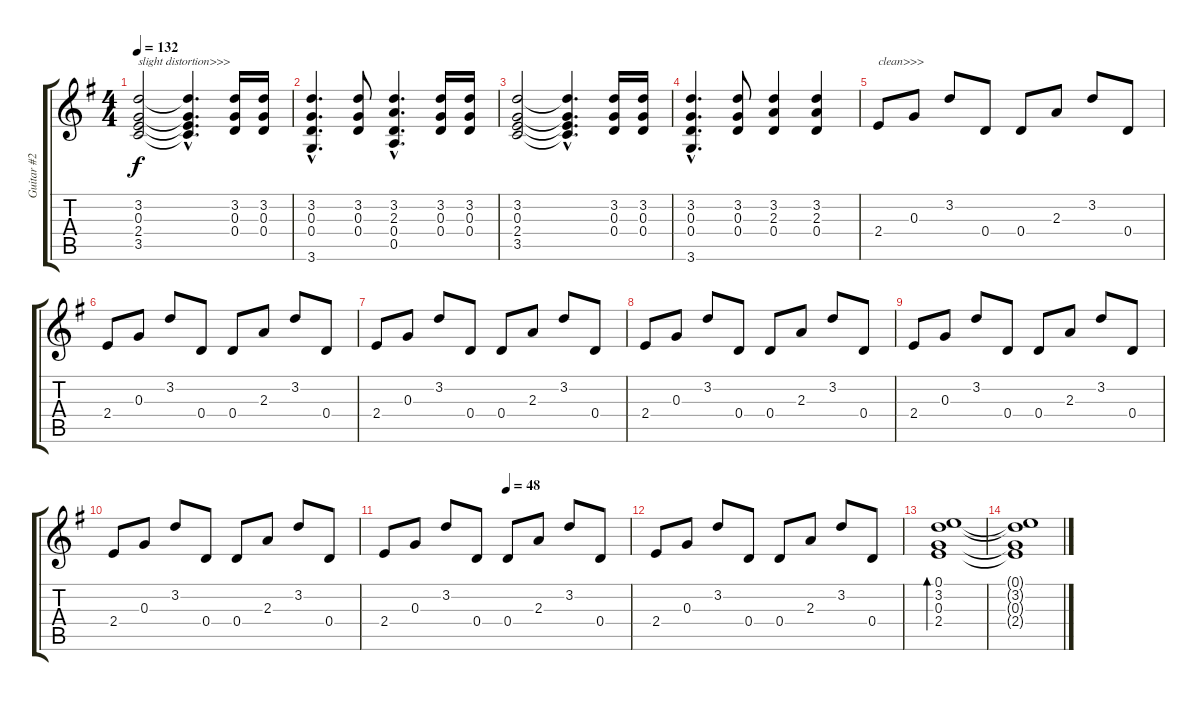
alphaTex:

\track ("Guitar #2" "Guitar #2") {instrument electricguitarclean}
\staff {score tabs}
\tuning (E4 B3 G3 D3 A2 E2) {hide}
\ts (4 4)
\tempo 132
\clef g2
\ks g
(3.2 0.3 2.4 3.5).2{txt "slight distortion>>>" dy f instrument distortionguitar} (3.2{hac t} 0.3{hac t} 2.4{hac t} 3.5{hac t}).4{d} (3.2 0.3 0.4).16 (3.2 0.3 0.4).16 |
(3.2{hac} 0.3{hac} 0.4{hac} 3.6{hac}).4{d} (3.2 0.3 0.4).8 (3.2{hac} 2.3{hac} 0.4{hac} 0.5{hac}).4{d} (3.2 0.3 0.4).16 (3.2 0.3 0.4).16 |
(3.2 0.3 2.4 3.5).2 (3.2{hac t} 0.3{hac t} 2.4{hac t} 3.5{hac t}).4{d} (3.2 0.3 0.4).16 (3.2 0.3 0.4).16 |
(3.2{hac} 0.3{hac} 0.4{hac} 3.6{hac}).4{d} (3.2 0.3 0.4).8 (3.2 2.3 0.4).4 (3.2 2.3 0.4).4 |
2.4.8{txt "clean>>>" instrument electricguitarclean} 0.3.8 3.2.8 0.4.8 0.4.8 2.3.8 3.2.8 0.4.8 |
2.4.8 0.3.8 3.2.8 0.4.8 0.4.8 2.3.8 3.2.8 0.4.8 |
2.4.8 0.3.8 3.2.8 0.4.8 0.4.8 2.3.8 3.2.8 0.4.8 |
2.4.8 0.3.8 3.2.8 0.4.8 0.4.8 2.3.8 3.2.8 0.4.8 |
2.4.8 0.3.8 3.2.8 0.4.8 0.4.8 2.3.8 3.2.8 0.4.8 |
2.4.8 0.3.8 3.2.8 0.4.8 0.4.8 2.3.8 3.2.8 0.4.8 |
\tempo (48 0.5)
2.4.8 0.3.8 3.2.8 0.4.8 0.4.8 2.3.8 3.2.8 0.4.8 |
2.4.8 0.3.8 3.2.8 0.4.8 0.4.8 2.3.8 3.2.8 0.4.8 |
(0.1 3.2 0.3 2.4).1{bd 120} |
(0.1{t} 3.2{t} 0.3{t} 2.4{t}).1
